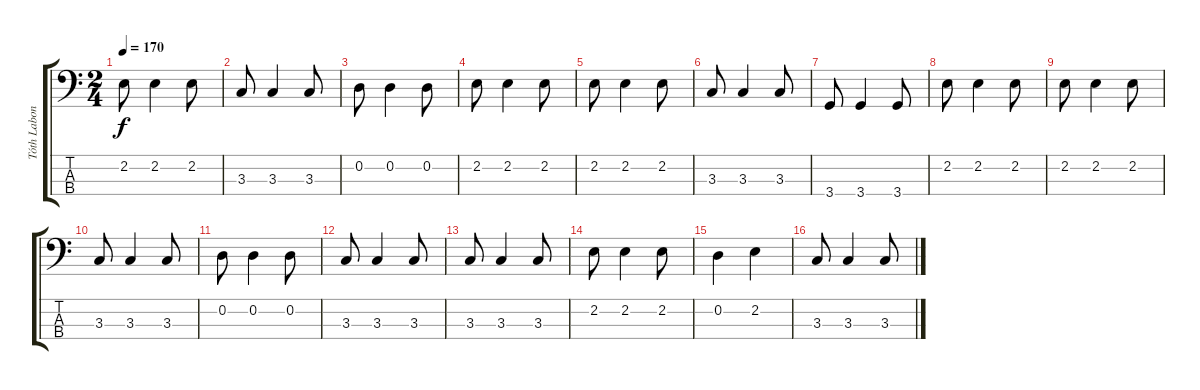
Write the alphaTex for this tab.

\track ("Tóth Laboncz \"Labi\" Attila (bass)" "Tóth Labon") {instrument electricbasspick}
\staff {score tabs}
\tuning (G2 D2 A1 E1) {hide}
\ts (2 4)
\tempo 170
\clef f4
\ks c
2.2.8{dy f} 2.2.4 2.2.8 |
3.3.8 3.3.4 3.3.8 |
0.2.8 0.2.4 0.2.8 |
2.2.8 2.2.4 2.2.8 |
2.2.8 2.2.4 2.2.8 |
3.3.8 3.3.4 3.3.8 |
3.4.8 3.4.4 3.4.8 |
2.2.8 2.2.4 2.2.8 |
2.2.8 2.2.4 2.2.8 |
3.3.8 3.3.4 3.3.8 |
0.2.8 0.2.4 0.2.8 |
3.3.8 3.3.4 3.3.8 |
3.3.8 3.3.4 3.3.8 |
2.2.8 2.2.4 2.2.8 |
0.2.4 2.2.4 |
3.3.8 3.3.4 3.3.8
